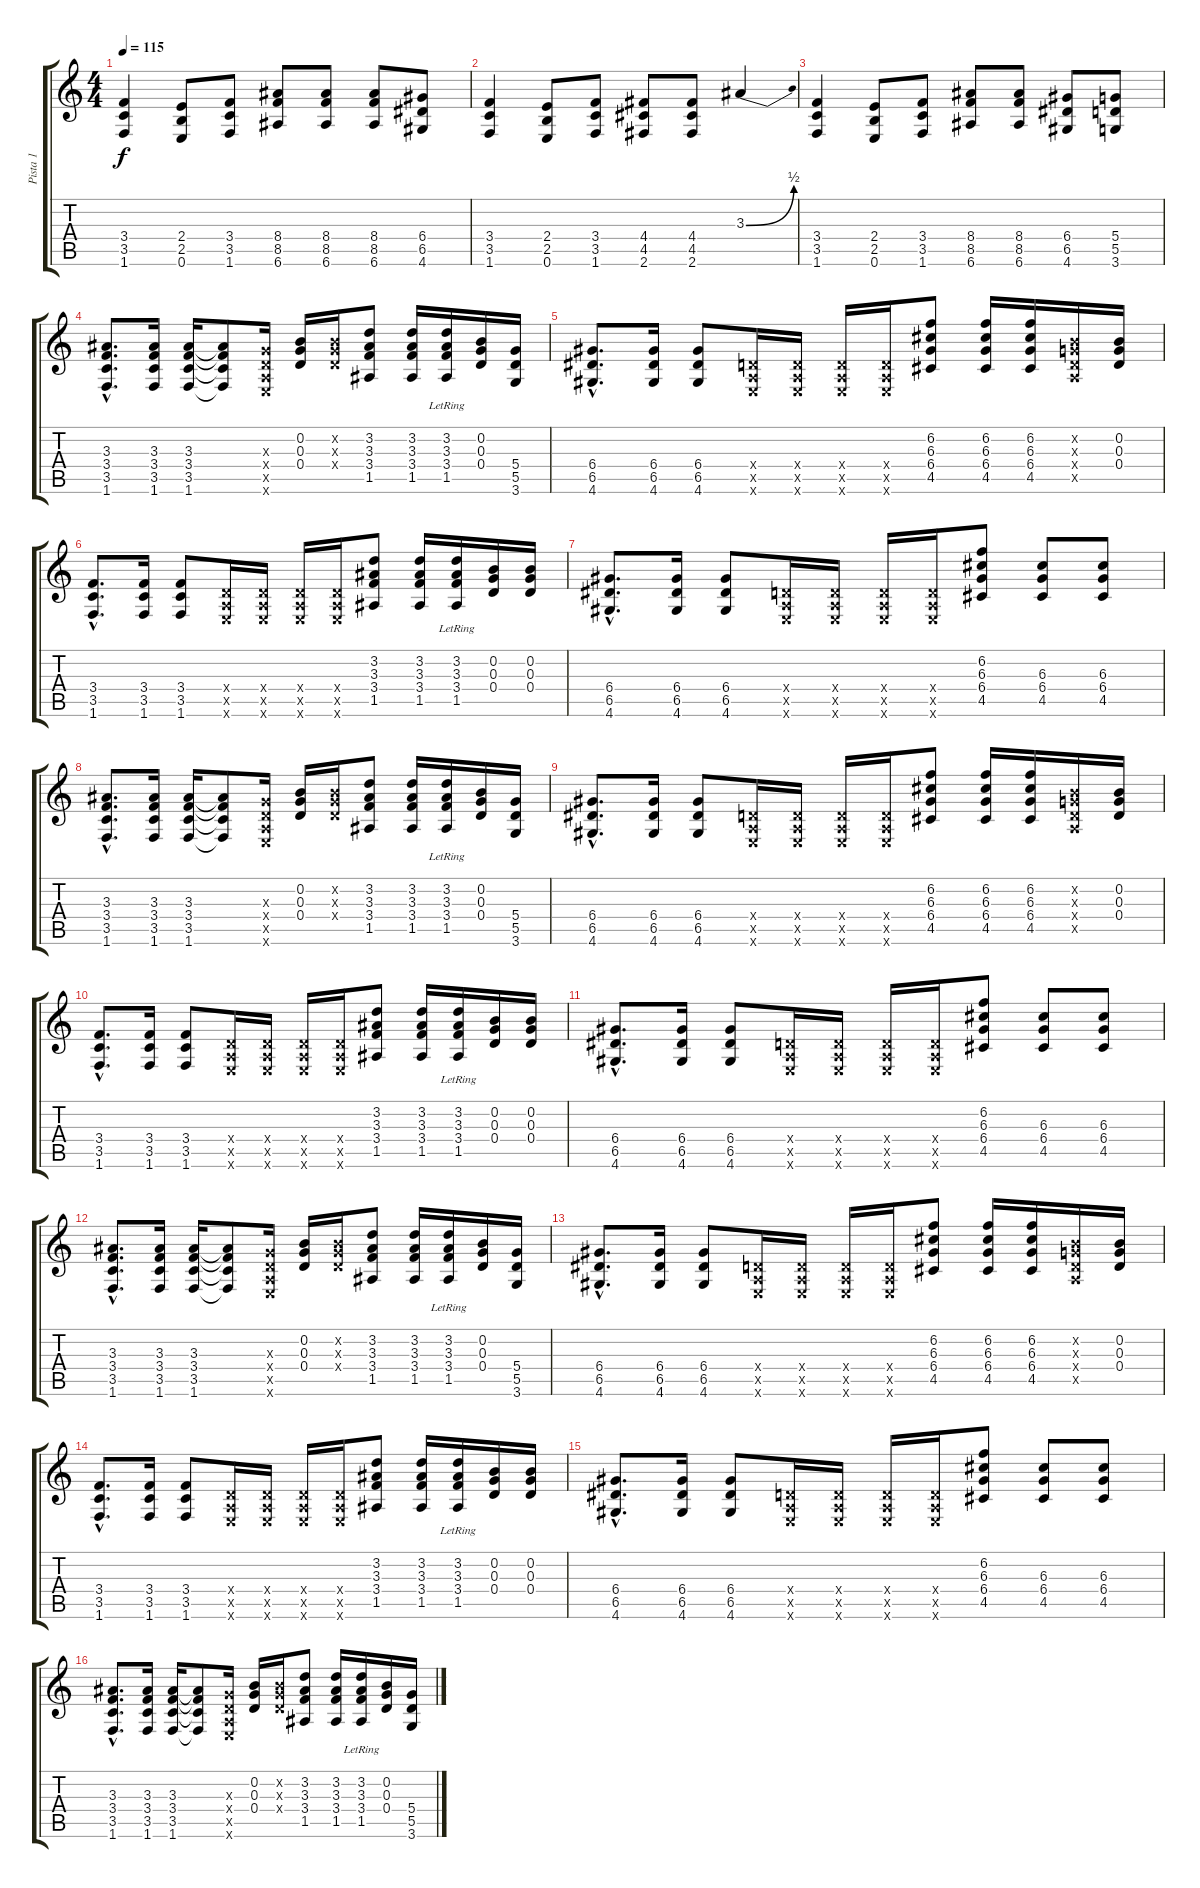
\track ("Pista 1" "Pista 1") {instrument distortionguitar}
\staff {score tabs}
\tuning (E4 B3 G3 D3 A2 E2) {hide}
\ts (4 4)
\tempo 115
\clef g2
\ks c
(3.4 3.5 1.6).4{dy f} (2.4 2.5 0.6).8 (3.4 3.5 1.6).8 (8.4 8.5 6.6).8 (8.4 8.5 6.6).8 (8.4 8.5 6.6).8 (6.4 6.5 4.6).8 |
(3.4 3.5 1.6).4 (2.4 2.5 0.6).8 (3.4 3.5 1.6).8 (4.4 4.5 2.6).8 (4.4 4.5 2.6).8 3.3{be (bend 0 0 60 2)}.4 |
(3.4 3.5 1.6).4 (2.4 2.5 0.6).8 (3.4 3.5 1.6).8 (8.4 8.5 6.6).8 (8.4 8.5 6.6).8 (6.4 6.5 4.6).8 (5.4 5.5 3.6).8 |
(3.3{hac} 3.4{hac} 3.5{hac} 1.6{hac}).8{d volume 13 instrument distortionguitar} (3.3 3.4 3.5 1.6).16 (3.3 3.4 3.5 1.6).16 (3.3{t} 3.4{t} 3.5{t} 1.6{t}).8 (0.3{x} 0.4{x} 0.5{x} 0.6{x}).16 (0.2 0.3 0.4).16 (0.2{x} 0.3{x} 0.4{x}).16 (3.2 3.3 3.4 1.5).8 (3.2 3.3 3.4 1.5).16 (3.2 3.3 3.4 1.5{lr}).16 (0.2 0.3 0.4).16 (5.4 5.5 3.6).16 |
(6.4{hac} 6.5{hac} 4.6{hac}).8{d} (6.4 6.5 4.6).16 (6.4 6.5 4.6).8 (0.4{x} 0.5{x} 0.6{x}).16 (0.4{x} 0.5{x} 0.6{x}).16 (0.4{x} 0.5{x} 0.6{x}).16 (0.4{x} 0.5{x} 0.6{x}).16 (6.2 6.3 6.4 4.5).8 (6.2 6.3 6.4 4.5).16 (6.2 6.3 6.4 4.5).16 (0.2{x} 0.3{x} 0.4{x} 0.5{x}).16 (0.2 0.3 0.4).16 |
(3.4{hac} 3.5{hac} 1.6{hac}).8{d} (3.4 3.5 1.6).16 (3.4 3.5 1.6).8 (0.4{x} 0.5{x} 0.6{x}).16 (0.4{x} 0.5{x} 0.6{x}).16 (0.4{x} 0.5{x} 0.6{x}).16 (0.4{x} 0.5{x} 0.6{x}).16 (3.2 3.3 3.4 1.5).8 (3.2 3.3 3.4 1.5).16 (3.2 3.3 3.4 1.5{lr}).16 (0.2 0.3 0.4).16 (0.2 0.3 0.4).16 |
(6.4{hac} 6.5{hac} 4.6{hac}).8{d} (6.4 6.5 4.6).16 (6.4 6.5 4.6).8 (0.4{x} 0.5{x} 0.6{x}).16 (0.4{x} 0.5{x} 0.6{x}).16 (0.4{x} 0.5{x} 0.6{x}).16 (0.4{x} 0.5{x} 0.6{x}).16 (6.2 6.3 6.4 4.5).8 (6.3 6.4 4.5).8 (6.3 6.4 4.5).8 |
(3.3{hac} 3.4{hac} 3.5{hac} 1.6{hac}).8{d} (3.3 3.4 3.5 1.6).16 (3.3 3.4 3.5 1.6).16 (3.3{t} 3.4{t} 3.5{t} 1.6{t}).8 (0.3{x} 0.4{x} 0.5{x} 0.6{x}).16 (0.2 0.3 0.4).16 (0.2{x} 0.3{x} 0.4{x}).16 (3.2 3.3 3.4 1.5).8 (3.2 3.3 3.4 1.5).16 (3.2 3.3 3.4 1.5{lr}).16 (0.2 0.3 0.4).16 (5.4 5.5 3.6).16 |
(6.4{hac} 6.5{hac} 4.6{hac}).8{d} (6.4 6.5 4.6).16 (6.4 6.5 4.6).8 (0.4{x} 0.5{x} 0.6{x}).16 (0.4{x} 0.5{x} 0.6{x}).16 (0.4{x} 0.5{x} 0.6{x}).16 (0.4{x} 0.5{x} 0.6{x}).16 (6.2 6.3 6.4 4.5).8 (6.2 6.3 6.4 4.5).16 (6.2 6.3 6.4 4.5).16 (0.2{x} 0.3{x} 0.4{x} 0.5{x}).16 (0.2 0.3 0.4).16 |
(3.4{hac} 3.5{hac} 1.6{hac}).8{d} (3.4 3.5 1.6).16 (3.4 3.5 1.6).8 (0.4{x} 0.5{x} 0.6{x}).16 (0.4{x} 0.5{x} 0.6{x}).16 (0.4{x} 0.5{x} 0.6{x}).16 (0.4{x} 0.5{x} 0.6{x}).16 (3.2 3.3 3.4 1.5).8 (3.2 3.3 3.4 1.5).16 (3.2 3.3 3.4 1.5{lr}).16 (0.2 0.3 0.4).16 (0.2 0.3 0.4).16 |
(6.4{hac} 6.5{hac} 4.6{hac}).8{d} (6.4 6.5 4.6).16 (6.4 6.5 4.6).8 (0.4{x} 0.5{x} 0.6{x}).16 (0.4{x} 0.5{x} 0.6{x}).16 (0.4{x} 0.5{x} 0.6{x}).16 (0.4{x} 0.5{x} 0.6{x}).16 (6.2 6.3 6.4 4.5).8 (6.3 6.4 4.5).8 (6.3 6.4 4.5).8 |
(3.3{hac} 3.4{hac} 3.5{hac} 1.6{hac}).8{d volume 13 instrument distortionguitar} (3.3 3.4 3.5 1.6).16 (3.3 3.4 3.5 1.6).16 (3.3{t} 3.4{t} 3.5{t} 1.6{t}).8 (0.3{x} 0.4{x} 0.5{x} 0.6{x}).16 (0.2 0.3 0.4).16 (0.2{x} 0.3{x} 0.4{x}).16 (3.2 3.3 3.4 1.5).8 (3.2 3.3 3.4 1.5).16 (3.2 3.3 3.4 1.5{lr}).16 (0.2 0.3 0.4).16 (5.4 5.5 3.6).16 |
(6.4{hac} 6.5{hac} 4.6{hac}).8{d} (6.4 6.5 4.6).16 (6.4 6.5 4.6).8 (0.4{x} 0.5{x} 0.6{x}).16 (0.4{x} 0.5{x} 0.6{x}).16 (0.4{x} 0.5{x} 0.6{x}).16 (0.4{x} 0.5{x} 0.6{x}).16 (6.2 6.3 6.4 4.5).8 (6.2 6.3 6.4 4.5).16 (6.2 6.3 6.4 4.5).16 (0.2{x} 0.3{x} 0.4{x} 0.5{x}).16 (0.2 0.3 0.4).16 |
(3.4{hac} 3.5{hac} 1.6{hac}).8{d} (3.4 3.5 1.6).16 (3.4 3.5 1.6).8 (0.4{x} 0.5{x} 0.6{x}).16 (0.4{x} 0.5{x} 0.6{x}).16 (0.4{x} 0.5{x} 0.6{x}).16 (0.4{x} 0.5{x} 0.6{x}).16 (3.2 3.3 3.4 1.5).8 (3.2 3.3 3.4 1.5).16 (3.2 3.3 3.4 1.5{lr}).16 (0.2 0.3 0.4).16 (0.2 0.3 0.4).16 |
(6.4{hac} 6.5{hac} 4.6{hac}).8{d} (6.4 6.5 4.6).16 (6.4 6.5 4.6).8 (0.4{x} 0.5{x} 0.6{x}).16 (0.4{x} 0.5{x} 0.6{x}).16 (0.4{x} 0.5{x} 0.6{x}).16 (0.4{x} 0.5{x} 0.6{x}).16 (6.2 6.3 6.4 4.5).8 (6.3 6.4 4.5).8 (6.3 6.4 4.5).8 |
(3.3{hac} 3.4{hac} 3.5{hac} 1.6{hac}).8{d} (3.3 3.4 3.5 1.6).16 (3.3 3.4 3.5 1.6).16 (3.3{t} 3.4{t} 3.5{t} 1.6{t}).8 (0.3{x} 0.4{x} 0.5{x} 0.6{x}).16 (0.2 0.3 0.4).16 (0.2{x} 0.3{x} 0.4{x}).16 (3.2 3.3 3.4 1.5).8 (3.2 3.3 3.4 1.5).16 (3.2 3.3 3.4 1.5{lr}).16 (0.2 0.3 0.4).16 (5.4 5.5 3.6).16
